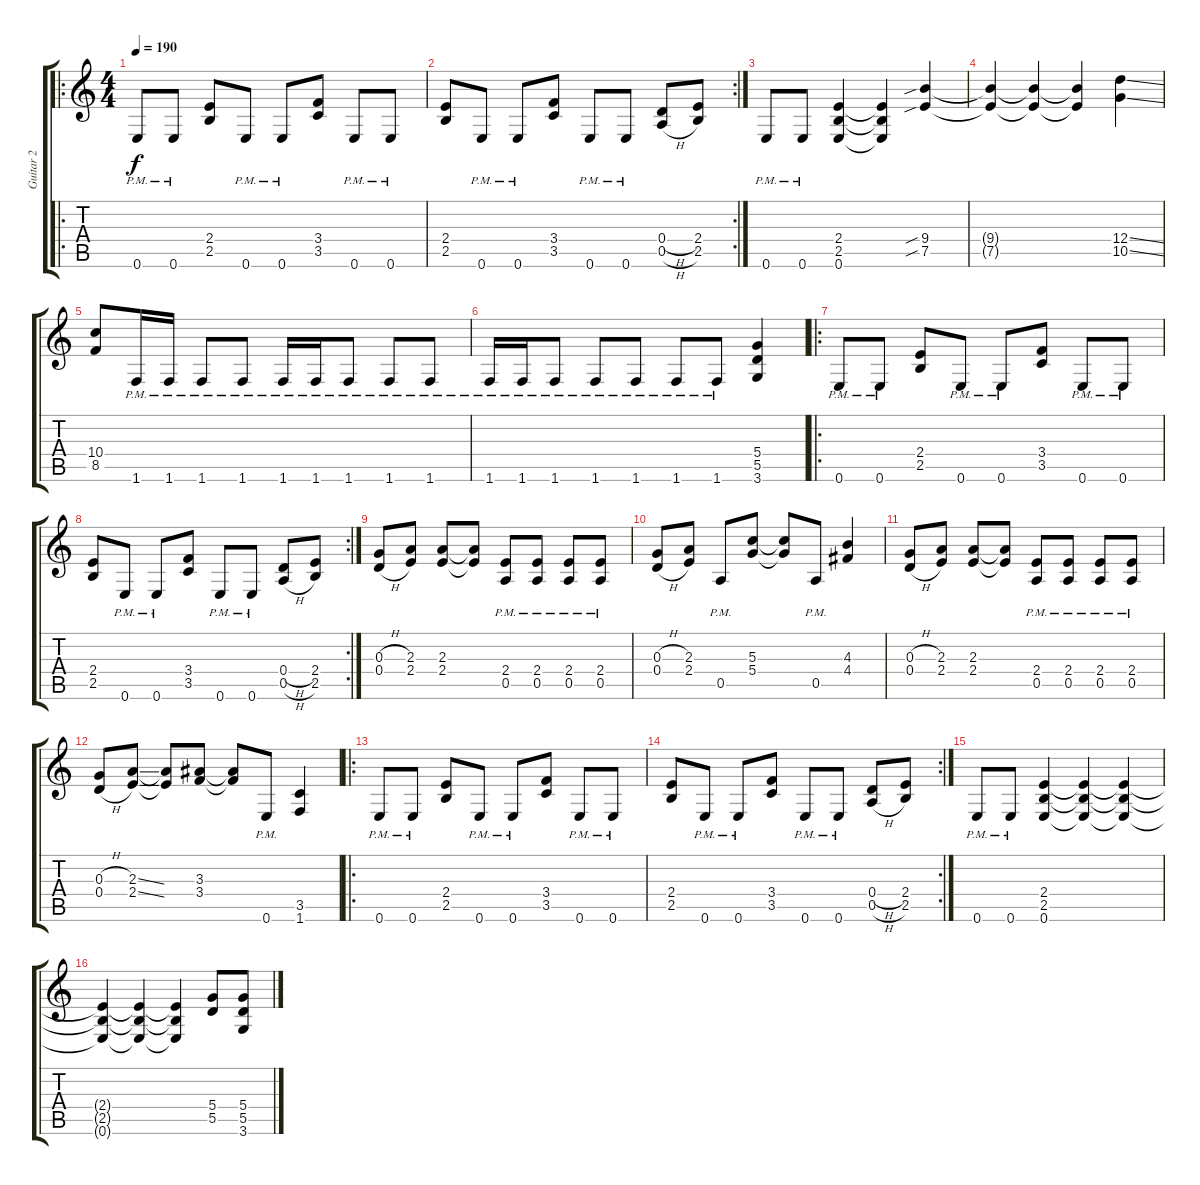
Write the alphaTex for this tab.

\track ("Guitar 2" "Guitar 2") {instrument distortionguitar}
\staff {score tabs}
\tuning (E4 B3 G3 D3 A2 E2) {hide}
\ro
\ts (4 4)
\tempo 190
\clef g2
\ks c
0.6{pm}.8{dy f} 0.6{pm}.8 (2.4 2.5).8 0.6{pm}.8 0.6{pm}.8 (3.4 3.5).8 0.6{pm}.8 0.6{pm}.8 |
\rc 2
(2.4 2.5).8 0.6{pm}.8 0.6{pm}.8 (3.4 3.5).8 0.6{pm}.8 0.6{pm}.8 (0.4{h} 0.5{h}).8 (2.4 2.5).8 |
0.6{pm}.8 0.6{pm}.8 (2.4 2.5 0.6).4 (2.4{t} 2.5{t} 0.6{t}).4 (9.4{sib} 7.5{sib}).4 |
(9.4{t} 7.5{t}).4 (9.4{t} 7.5{t}).4 (9.4{t} 7.5{t}).4 (12.4{ss} 10.5{ss}).4 |
(10.4 8.5).8 1.6{pm}.16 1.6{pm}.16 1.6{pm}.8 1.6{pm}.8 1.6{pm}.16 1.6{pm}.16 1.6{pm}.8 1.6{pm}.8 1.6{pm}.8 |
1.6{pm}.16 1.6{pm}.16 1.6{pm}.8 1.6{pm}.8 1.6{pm}.8 1.6{pm}.8 1.6{pm}.8 (5.4 5.5 3.6).4 |
\ro
0.6{pm}.8 0.6{pm}.8 (2.4 2.5).8 0.6{pm}.8 0.6{pm}.8 (3.4 3.5).8 0.6{pm}.8 0.6{pm}.8 |
\rc 2
(2.4 2.5).8 0.6{pm}.8 0.6{pm}.8 (3.4 3.5).8 0.6{pm}.8 0.6{pm}.8 (0.4{h} 0.5{h}).8 (2.4 2.5).8 |
(0.3{h} 0.4{h}).8 (2.3 2.4).8 (2.3 2.4).8 (2.3{t} 2.4{t}).8 (2.4{pm} 0.5{pm}).8 (2.4{pm} 0.5{pm}).8 (2.4{pm} 0.5{pm}).8 (2.4{pm} 0.5{pm}).8 |
(0.3{h} 0.4{h}).8 (2.3 2.4).8 0.5{pm}.8 (5.3 5.4).8 (5.3{t} 5.4{t}).8 0.5{pm}.8 (4.3 4.4).4 |
(0.3{h} 0.4{h}).8 (2.3 2.4).8 (2.3 2.4).8 (2.3{t} 2.4{t}).8 (2.4{pm} 0.5{pm}).8 (2.4{pm} 0.5{pm}).8 (2.4{pm} 0.5{pm}).8 (2.4{pm} 0.5{pm}).8 |
(0.3{h} 0.4{h}).8 (2.3{ss} 2.4{ss}).8 (2.3{t} 2.4{t}).8 (3.3 3.4).8 (3.3{t} 3.4{t}).8 0.6{pm}.8 (3.5 1.6).4 |
\ro
0.6{pm}.8 0.6{pm}.8 (2.4 2.5).8 0.6{pm}.8 0.6{pm}.8 (3.4 3.5).8 0.6{pm}.8 0.6{pm}.8 |
\rc 2
(2.4 2.5).8 0.6{pm}.8 0.6{pm}.8 (3.4 3.5).8 0.6{pm}.8 0.6{pm}.8 (0.4{h} 0.5{h}).8 (2.4 2.5).8 |
0.6{pm}.8 0.6{pm}.8 (2.4 2.5 0.6).4 (2.4{t} 2.5{t} 0.6{t}).4 (2.4{t} 2.5{t} 0.6{t}).4 |
(2.4{t} 2.5{t} 0.6{t}).4 (2.4{t} 2.5{t} 0.6{t}).4 (2.4{t} 2.5{t} 0.6{t}).4 (5.4 5.5).8 (5.4{ss} 5.5{ss} 3.6{ss}).8
